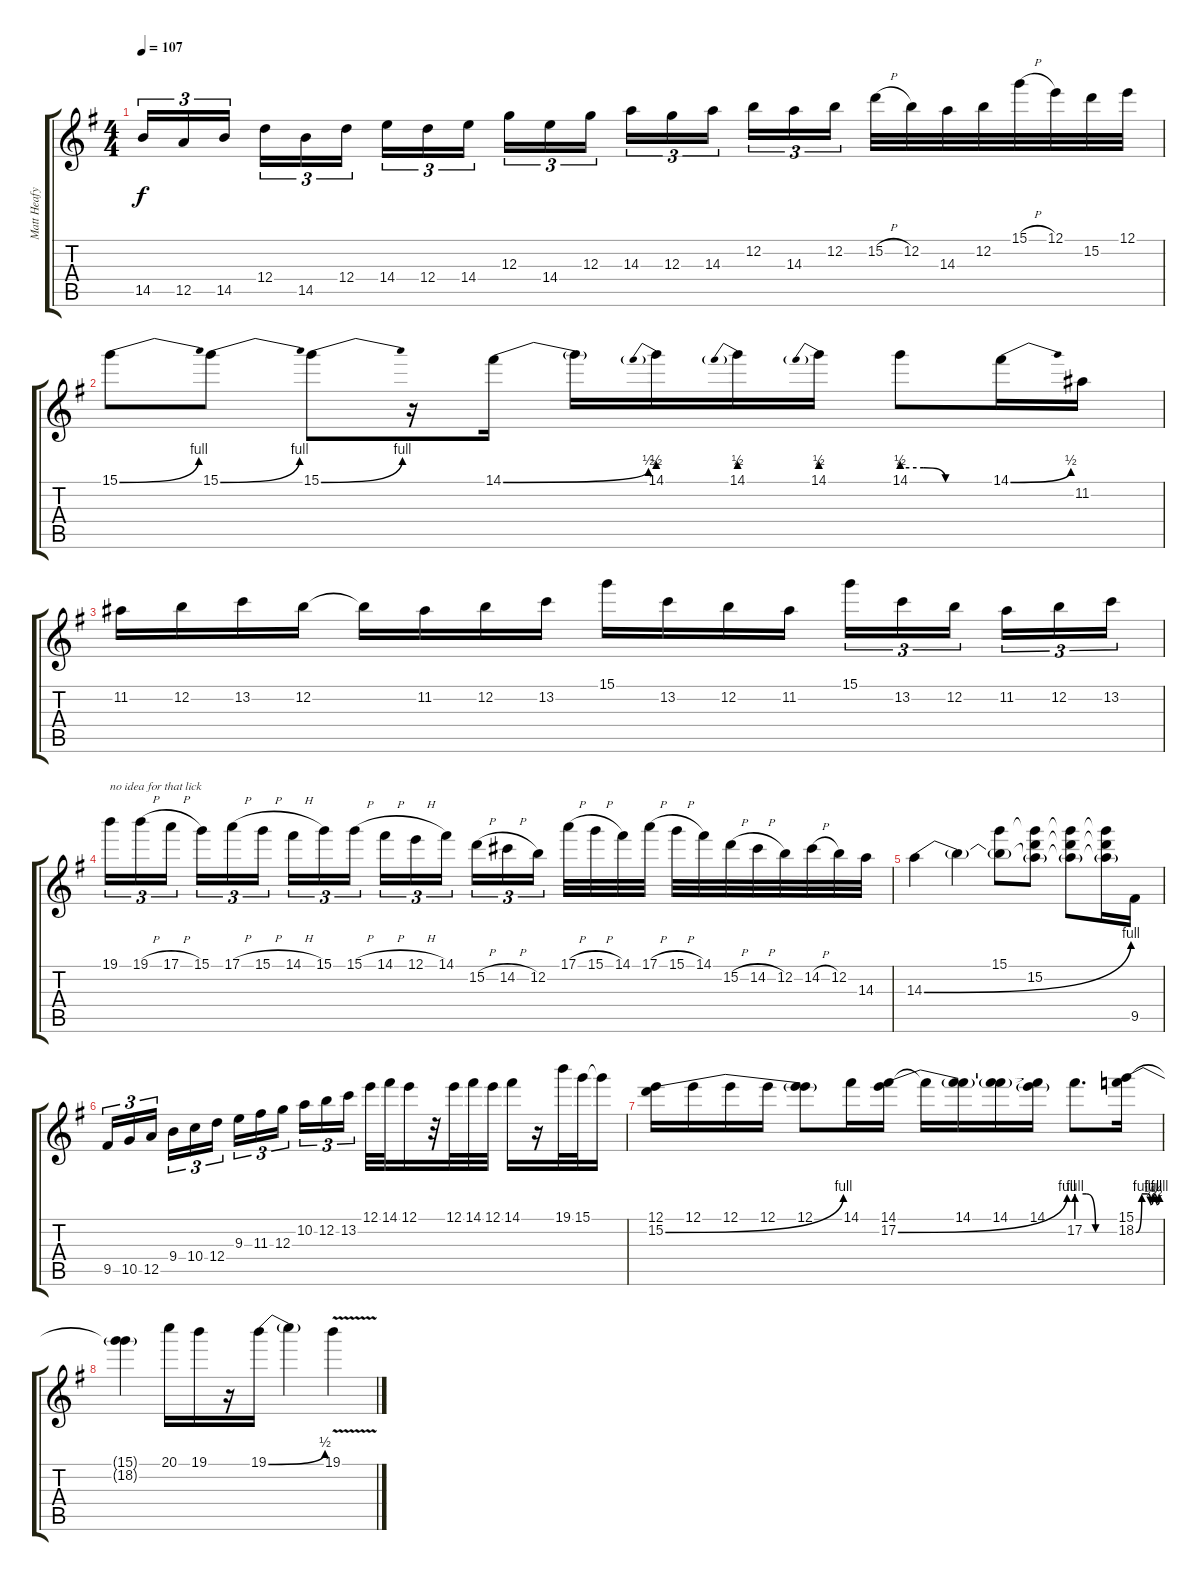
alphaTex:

\track ("Matt Heafy (lead)" "Matt Heafy") {instrument distortionguitar}
\staff {score tabs}
\tuning (E4 B3 G3 D3 A2 E2) {hide}
\ts (4 4)
\tempo 107
\clef g2
\ks eminor
14.5.16{tu (3 2) dy f} 12.5.16{tu (3 2)} 14.5.16{tu (3 2) beam splitsecondary} 12.4.16{tu (3 2)} 14.5.16{tu (3 2)} 12.4.16{tu (3 2)} 14.4.16{tu (3 2)} 12.4.16{tu (3 2)} 14.4.16{tu (3 2) beam splitsecondary} 12.3.16{tu (3 2)} 14.4.16{tu (3 2)} 12.3.16{tu (3 2)} 14.3.16{tu (3 2)} 12.3.16{tu (3 2)} 14.3.16{tu (3 2) beam splitsecondary} 12.2.16{tu (3 2)} 14.3.16{tu (3 2)} 12.2.16{tu (3 2)} 15.2{h}.32 12.2.32 14.3.32 12.2.32 15.1{h}.32 12.1.32 15.2.32 12.1.32 |
15.1{be (bend 0 0 60 4)}.8 15.1{be (bend 0 0 60 4)}.8 15.1{be (bend 0 0 60 4)}.8 r.16 14.1{be (bend 0 0 60 2)}.16 14.1{t}.16 14.1{be (prebend 0 2 60 2)}.16 14.1{be (prebend 0 2 60 2)}.16 14.1{be (prebend 0 2 60 2)}.16 14.1{be (custom 0 2 15 2 30 0 60 0)}.8 14.1{be (bend 0 0 60 2)}.16 11.2.16 |
11.2.16 12.2.16 13.2.16 12.2.16 12.2{t}.16 11.2.16 12.2.16 13.2.16 15.1.16 13.2.16 12.2.16 11.2.16 15.1.16{tu (3 2)} 13.2.16{tu (3 2)} 12.2.16{tu (3 2) beam splitsecondary} 11.2.16{tu (3 2)} 12.2.16{tu (3 2)} 13.2.16{tu (3 2)} |
19.1.16{tu (3 2) txt "no idea for that lick"} 19.1{h}.16{tu (3 2)} 17.1{h}.16{tu (3 2) beam splitsecondary} 15.1.16{tu (3 2)} 17.1{h}.16{tu (3 2)} 15.1{h}.16{tu (3 2)} 14.1{h}.16{tu (3 2)} 15.1.16{tu (3 2)} 15.1{h}.16{tu (3 2) beam splitsecondary} 14.1{h}.16{tu (3 2)} 12.1{h}.16{tu (3 2)} 14.1.16{tu (3 2)} 15.2{h}.16{tu (3 2)} 14.2{h}.16{tu (3 2)} 12.2.16{tu (3 2) beam splitsecondary} 17.1{h}.32 15.1{h}.32 14.1.32 17.1{h}.32 15.1{h}.32 14.1.32 15.2{h}.32 14.2{h}.32 12.2.32 14.2{h}.32 12.2.32 14.3.32 |
14.3{be (bend 0 0 60 4)}.4 14.3{t}.4 (15.1 14.3{t}).8 (15.1{t} 15.2 14.3{t}).8 (15.1{t} 15.2{t} 14.3{t}).8 (15.1{t} 15.2{t} 14.3{t}).16 9.5.16 |
9.5.16{tu (3 2)} 10.5.16{tu (3 2)} 12.5.16{tu (3 2) beam splitsecondary} 9.4.16{tu (3 2)} 10.4.16{tu (3 2)} 12.4.16{tu (3 2)} 9.3.16{tu (3 2)} 11.3.16{tu (3 2)} 12.3.16{tu (3 2) beam splitsecondary} 10.2.16{tu (3 2)} 12.2.16{tu (3 2)} 13.2.16{tu (3 2)} 12.1.32 14.1.32 12.1.16 r.32 12.1.32 14.1.32 12.1.32 14.1.16 r.16 19.1.32 15.1.32 15.1{t}.16 |
(12.1 15.2{be (bend 0 0 60 4)}).16 12.1.16 12.1.16 12.1.16 (12.1 15.2{t}).8 14.1.16 (14.1 17.2{be (bend 0 0 60 4)}).16 14.1{t}.16 (14.1 17.2{t}).16 (14.1 17.2{t}).16 (14.1 17.2{t}).16 17.2{be (custom 0 4 15 4 30 0 60 0)}.8{d} (15.1 18.2{be (custom 0 0 15 4 30 4 37 2 44 4 53 2 60 4)}).16 |
(15.1{t} 18.2{t}).4 20.1.16 19.1.16 r.16 19.1{be (bend 0 0 60 2)}.16 19.1{t}.4 19.1{v}.4
